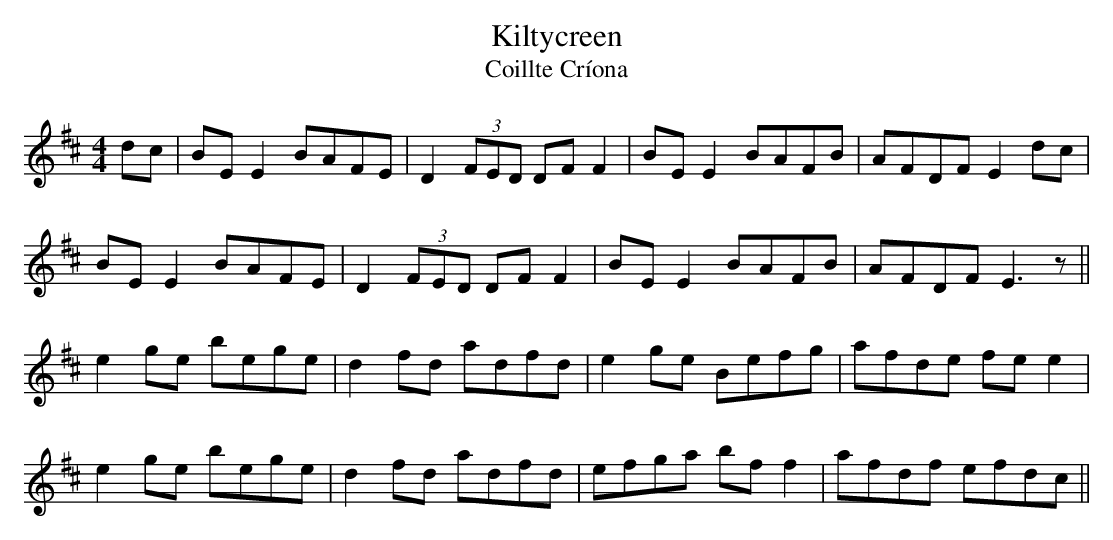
X:1
T: Kiltycreen
T: Coillte Cr\'iona
L: 1/8
M: 4/4
K: Edor
dc|BE E2 BAFE|D2 (3FED DF F2|BE E2 BAFB|AFDF E2 dc|
BE E2 BAFE|D2 (3FED DF F2|BE E2 BAFB|AFDF E3z||
e2 ge bege|d2 fd adfd|e2 ge Befg|afde fe e2|
e2 ge bege|d2 fd adfd|efga bf f2|afdf efdc||
